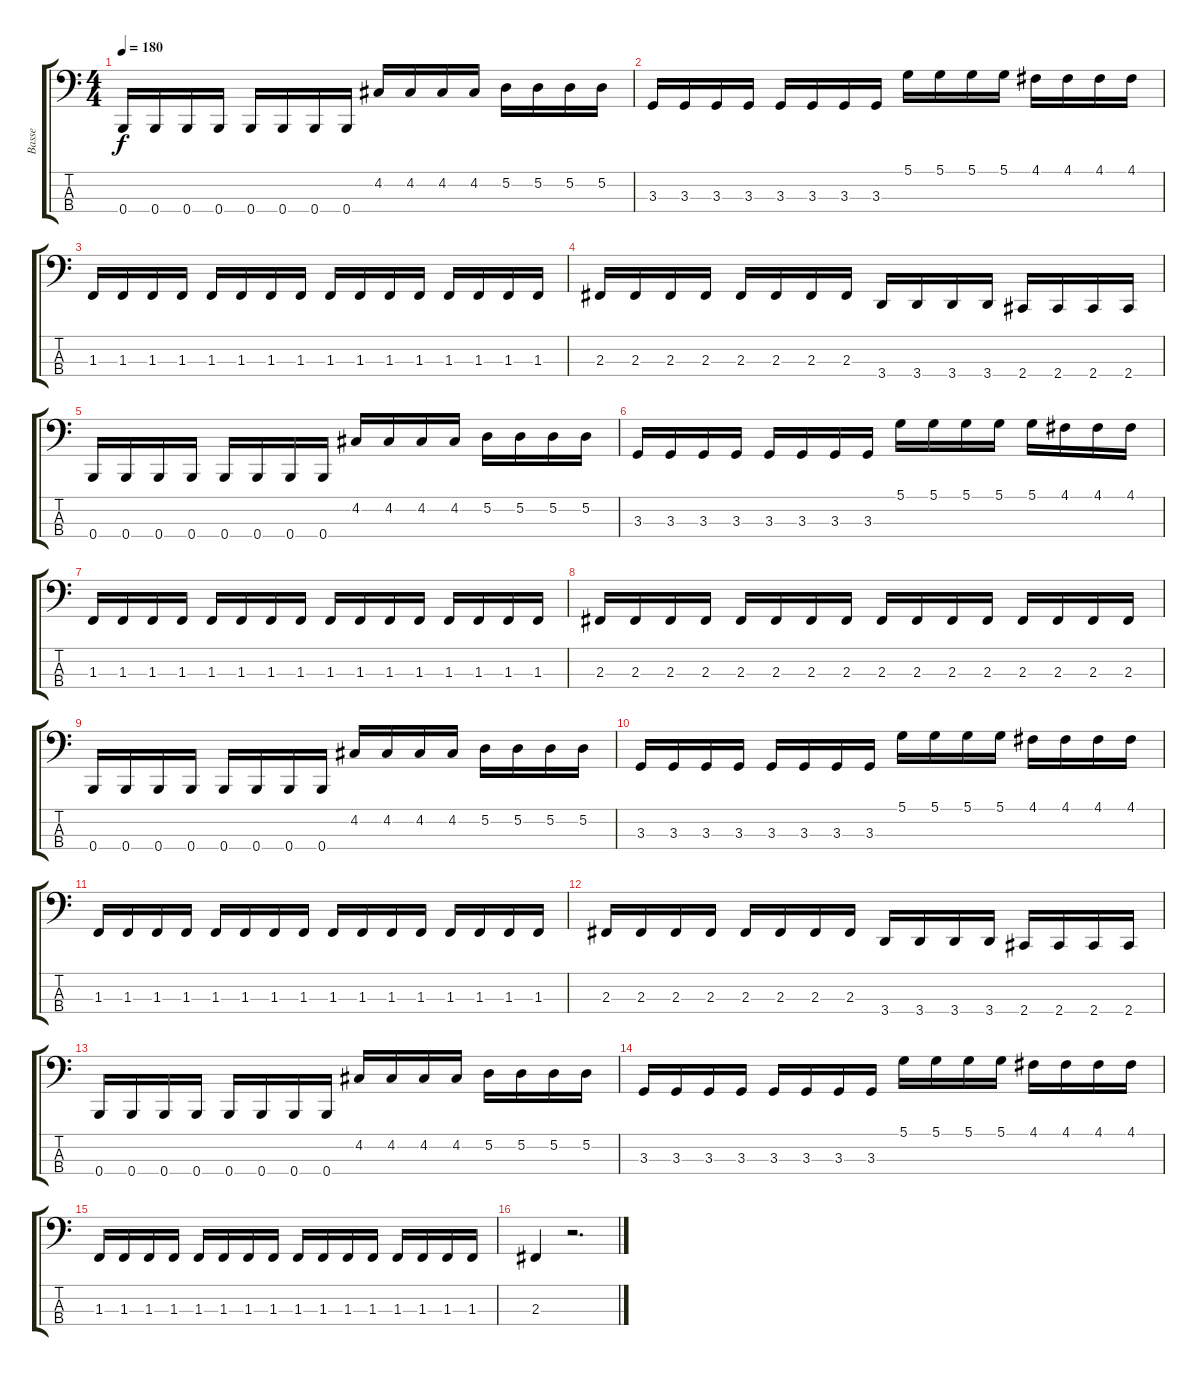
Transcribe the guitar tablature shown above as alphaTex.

\track ("Basse" "Basse") {instrument electricbasspick}
\staff {score tabs}
\tuning (D2 A1 E1 B0) {hide}
\ts (4 4)
\tempo 180
\clef f4
\ks c
0.4.16{dy f instrument electricbasspick} 0.4.16 0.4.16 0.4.16 0.4.16 0.4.16 0.4.16 0.4.16 4.2.16 4.2.16 4.2.16 4.2.16 5.2.16 5.2.16 5.2.16 5.2.16 |
3.3.16 3.3.16 3.3.16 3.3.16 3.3.16 3.3.16 3.3.16 3.3.16 5.1.16 5.1.16 5.1.16 5.1.16 4.1.16 4.1.16 4.1.16 4.1.16 |
1.3.16 1.3.16 1.3.16 1.3.16 1.3.16 1.3.16 1.3.16 1.3.16 1.3.16 1.3.16 1.3.16 1.3.16 1.3.16 1.3.16 1.3.16 1.3.16 |
2.3.16 2.3.16 2.3.16 2.3.16 2.3.16 2.3.16 2.3.16 2.3.16 3.4.16 3.4.16 3.4.16 3.4.16 2.4.16 2.4.16 2.4.16 2.4.16 |
0.4.16 0.4.16 0.4.16 0.4.16 0.4.16 0.4.16 0.4.16 0.4.16 4.2.16 4.2.16 4.2.16 4.2.16 5.2.16 5.2.16 5.2.16 5.2.16 |
3.3.16 3.3.16 3.3.16 3.3.16 3.3.16 3.3.16 3.3.16 3.3.16 5.1.16 5.1.16 5.1.16 5.1.16 5.1.16 4.1.16 4.1.16 4.1.16 |
1.3.16 1.3.16 1.3.16 1.3.16 1.3.16 1.3.16 1.3.16 1.3.16 1.3.16 1.3.16 1.3.16 1.3.16 1.3.16 1.3.16 1.3.16 1.3.16 |
2.3.16 2.3.16 2.3.16 2.3.16 2.3.16 2.3.16 2.3.16 2.3.16 2.3.16 2.3.16 2.3.16 2.3.16 2.3.16 2.3.16 2.3.16 2.3.16 |
0.4.16 0.4.16 0.4.16 0.4.16 0.4.16 0.4.16 0.4.16 0.4.16 4.2.16 4.2.16 4.2.16 4.2.16 5.2.16 5.2.16 5.2.16 5.2.16 |
3.3.16 3.3.16 3.3.16 3.3.16 3.3.16 3.3.16 3.3.16 3.3.16 5.1.16 5.1.16 5.1.16 5.1.16 4.1.16 4.1.16 4.1.16 4.1.16 |
1.3.16 1.3.16 1.3.16 1.3.16 1.3.16 1.3.16 1.3.16 1.3.16 1.3.16 1.3.16 1.3.16 1.3.16 1.3.16 1.3.16 1.3.16 1.3.16 |
2.3.16 2.3.16 2.3.16 2.3.16 2.3.16 2.3.16 2.3.16 2.3.16 3.4.16 3.4.16 3.4.16 3.4.16 2.4.16 2.4.16 2.4.16 2.4.16 |
0.4.16 0.4.16 0.4.16 0.4.16 0.4.16 0.4.16 0.4.16 0.4.16 4.2.16 4.2.16 4.2.16 4.2.16 5.2.16 5.2.16 5.2.16 5.2.16 |
3.3.16 3.3.16 3.3.16 3.3.16 3.3.16 3.3.16 3.3.16 3.3.16 5.1.16 5.1.16 5.1.16 5.1.16 4.1.16 4.1.16 4.1.16 4.1.16 |
1.3.16 1.3.16 1.3.16 1.3.16 1.3.16 1.3.16 1.3.16 1.3.16 1.3.16 1.3.16 1.3.16 1.3.16 1.3.16 1.3.16 1.3.16 1.3.16 |
2.3.4 r.2{d}
